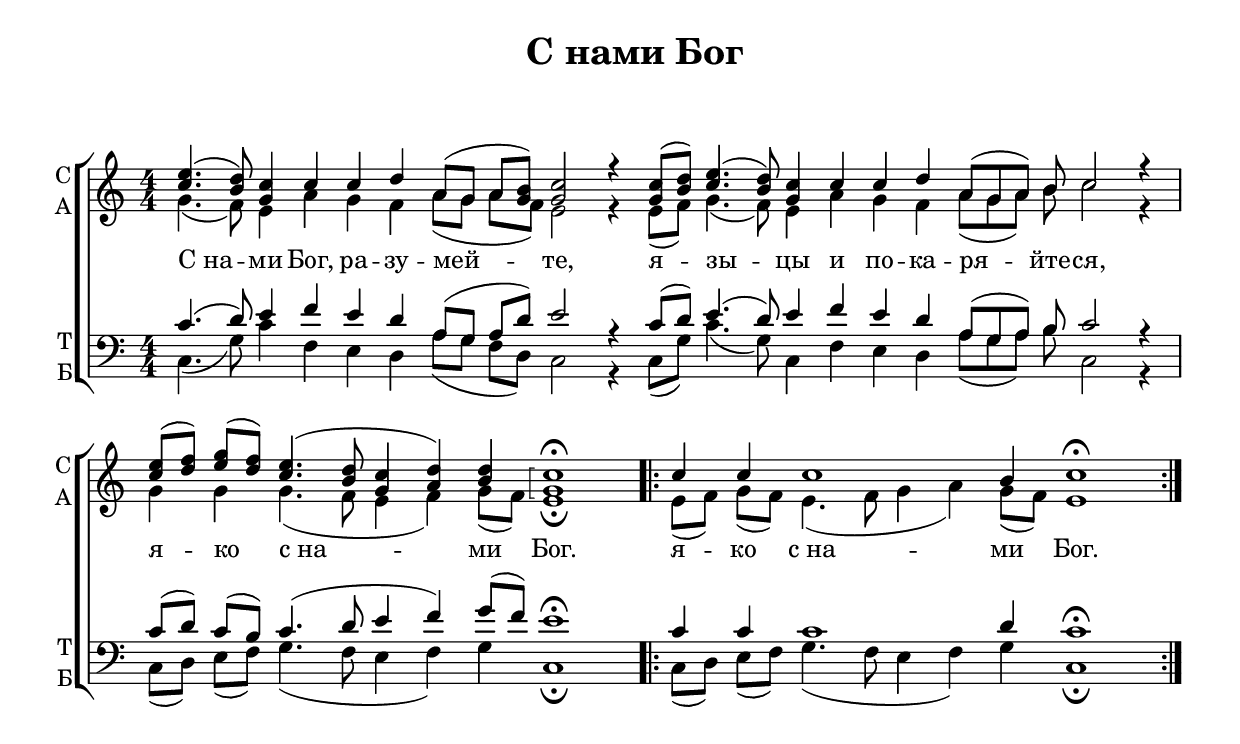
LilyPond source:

\version "2.18.2"

% закомментируйте строку ниже, чтобы получался pdf с навигацией
#(ly:set-option 'point-and-click #f)
#(ly:set-option 'midi-extension "mid")
#(set-default-paper-size "a4")
%#(set-global-staff-size 18)

\header {
  title = "С нами Бог"
  composer = " "
  subtitle = " "
  % Удалить строку версии LilyPond 
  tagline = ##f
}

global = {
  \key c \major
  \time 4/4
  \numericTimeSignature
  \autoBeamOff
}

%make visible number of every 2-nd bar
secondbar = {
  \override Score.BarNumber.break-visibility = #end-of-line-invisible
  \set Score.barNumberVisibility = #(every-nth-bar-number-visible 2)
}

%use this as temporary line break
abr = { \break }

% uncommend next line when finished
%abr = {}

%once hide accidental (runaround for cadenza
nat = { \once \hide Accidental }

sopvoice = \relative c'' {
  \global
  \dynamicUp
  
  \cadenzaOn
  <e c>4.( <d b>8) <c g>4 c \bar "" c d a8[( g] a[ <b g>]) <c g>2 r4 \bar ""
  <c g>8[( <d b>]) <e c>4.( <d b>8) <c g>4 \bar "" c c d a8[( g a]) b c2 r4 \bar "|"
  <e c>8[( <f d>]) <g e>[( <f d>]) <e c>4.( <d b>8 <c g>4 <d a>) <d b> \arpeggioBracket <c g>1\arpeggio\fermata 
  \repeat volta 2 {
    c4 c c1 b4 c1\fermata }
}


altvoice = \relative c'' {
  \global
  \dynamicUp  
  g4.( f8) e4 a g f a8[( g] a[ f]) e2
  r4 e8([ f)] g4.( f8) e4 a g f a8[( g a]) b c2 r4
  g4 g g4.( f8 e4 f) g8[( f]) e1\fermata
  e8[( f]) g[( f]) e4.( f8 g4 a) g8([ f)] e1
  
}


tenorvoice = \relative c' {
  \global
  \dynamicUp 
  c4.( d8) e4 f e d a8([ g] a[ d]) e2 r4
  c8[( d]) e4.( d8) e4 f e d a8[( g a]) b c2 r4
  c8[( d]) c[( b]) c4.( d8 e4 f) g8([ f)] e1\fermata
  c4 c c1 d4 c1\fermata
}


bassvoice = \relative c {
  \global
  \dynamicUp
  c4.( g'8) c4 f, e d a'8[( g] f[ d]) c2 r4
  c8[( g']) c4.( g8) c,4 f e d a'8[( g a]) b c,2 r4
  c8[( d]) e[( f]) g4.( f8 e4 f) g c,1\fermata
  c8[( d]) e[( f]) g4.( f8 e4 f) g c,1\fermata
}

lyricscore = \lyricmode {
  С_на -- ми Бог, ра -- зу -- мей -- те, я -- зы -- цы и по -- ка -- ря -- йте -- ся,
  я -- ко с_на -- ми Бог.
  \repeat volta 2 { я -- ко с_на -- ми Бог. }
}


\bookpart {
  \paper {
    top-margin = 15
    left-margin = 15
    right-margin = 10
    bottom-margin = 15
    indent = 0
    ragged-bottom = ##f
  }
  \score {
    %  \transpose c bes {
    \new ChoirStaff <<
      \new Staff = "upstaff" \with {
        instrumentName = \markup { \right-column { "С" "А"  } }
        shortInstrumentName = \markup { \right-column { "С" "А"  } }
        midiInstrument = "voice oohs"
      } <<
        \new Voice = "soprano" { \voiceOne \sopvoice }
        \new Voice  = "alto" { \voiceTwo \altvoice }
      >> 
      
      \new Lyrics = "sopranos"
      % or: \new Lyrics \lyricsto "soprano" { \lyricscore }
      % alternative lyrics above up staff
      %\new Lyrics \with {alignAboveContext = "upstaff"} \lyricsto "soprano" \lyricst
      
      \new Staff = "downstaff" \with {
        instrumentName = \markup { \right-column { "Т" "Б" } }
        shortInstrumentName = \markup { \right-column { "Т" "Б" } }
        midiInstrument = "voice oohs"
      } <<
        \new Voice = "tenor" { \voiceOne \clef bass \tenorvoice }
        \new Voice = "bass" { \voiceTwo \bassvoice }
      >>
      \context Lyrics = "sopranos" {
        \lyricsto "soprano" {
          \lyricscore
        }
      }
    >>
    %  }  % transposeµ
    \layout { 
      \context {
        \Score
      }
      \context {
        \Staff
        % удаляем обозначение темпа из общего плана
        %  \remove "Time_signature_engraver"
        %  \remove "Bar_number_engraver"
      }
      %Metronome_mark_engraver
    }
    \midi {
      \tempo 4=90
    }
  }
}
